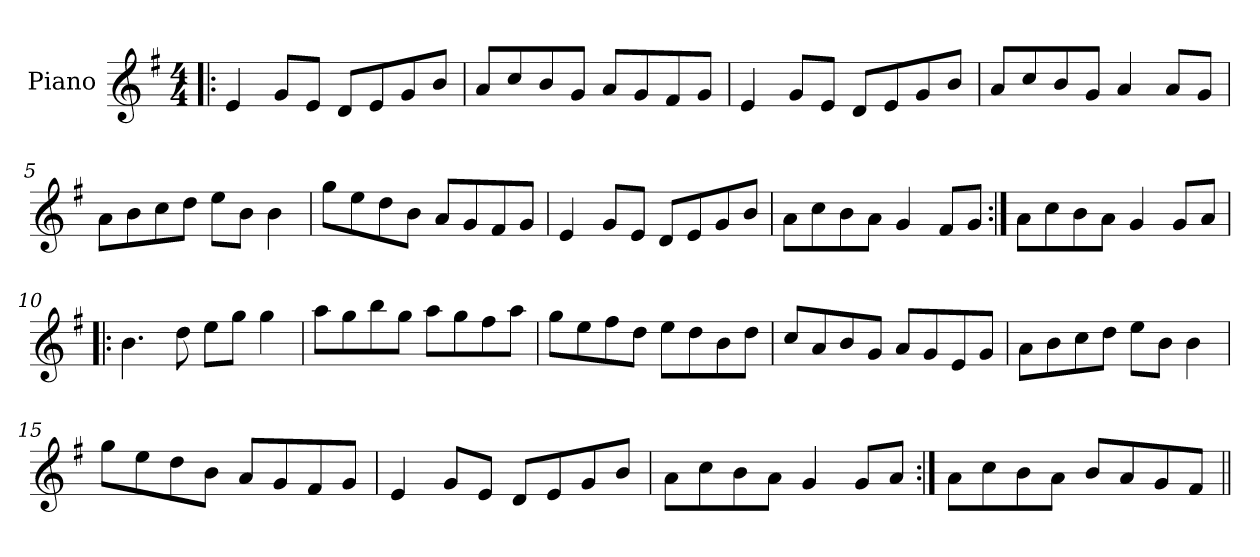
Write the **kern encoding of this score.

**kern
*part1
*staff1
*I"Piano
*I'Pno
*clefG2
*k[f#]
*G:
*M4/4
=1!|:
4e/
8g/L
8e/J
8d/L
8e/
8g/
8b/J
=2
8a/L
8cc/
8b/
8g/J
8a/L
8g/
8f#/
8g/J
=3
4e/
8g/L
8e/J
8d/L
8e/
8g/
8b/J
=4
8a/L
8cc/
8b/
8g/J
4a/
8a/L
8g/J
=5
8a\L
8b\
8cc\
8dd\J
8ee\L
8b\J
4b\
=6
8gg\L
8ee\
8dd\
8b\J
8a/L
8g/
8f#/
8g/J
=7
4e/
8g/L
8e/J
8d/L
8e/
8g/
8b/J
=8
8a\L
8cc\
8b\
8a\J
4g/
8f#/L
8g/J
=9:|!
8a\L
8cc\
8b\
8a\J
4g/
8g/L
8a/J
=10!|:
4.b\
8dd\
8ee\L
8gg\J
4gg\
=11
8aa\L
8gg\
8bb\
8gg\J
8aa\L
8gg\
8ff#\
8aa\J
=12
8gg\L
8ee\
8ff#\
8dd\J
8ee\L
8dd\
8b\
8dd\J
=13
8cc/L
8a/
8b/
8g/J
8a/L
8g/
8e/
8g/J
=14
8a\L
8b\
8cc\
8dd\J
8ee\L
8b\J
4b\
=15
8gg\L
8ee\
8dd\
8b\J
8a/L
8g/
8f#/
8g/J
=16
4e/
8g/L
8e/J
8d/L
8e/
8g/
8b/J
=17
8a\L
8cc\
8b\
8a\J
4g/
8g/L
8a/J
=18:|!
8a\L
8cc\
8b\
8a\J
8b/L
8a/
8g/
8f#/J
=||
*-
